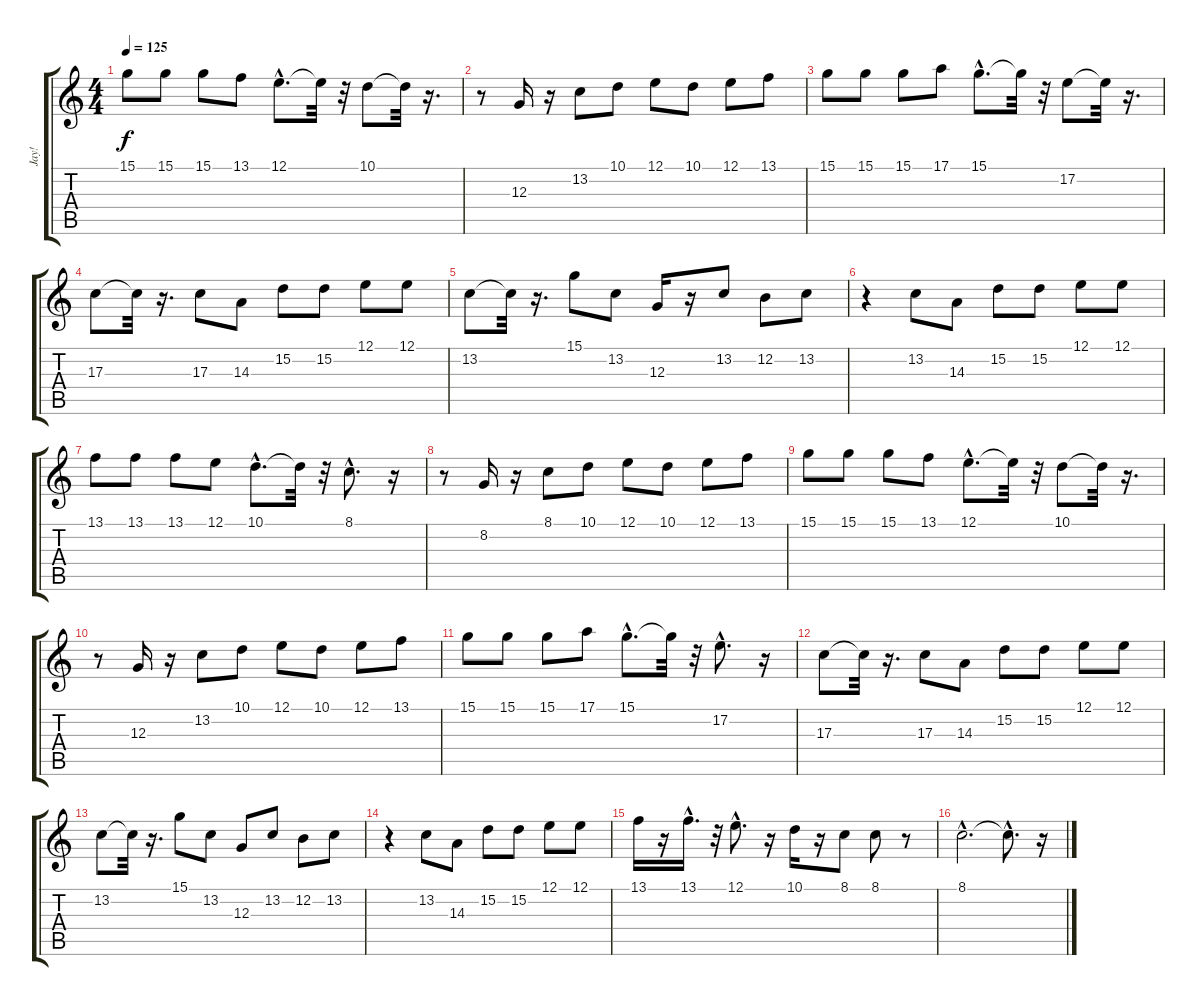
\track ("Jay!" "Jay!") {instrument altosax}
\staff {score tabs}
\tuning (E4 B3 G3 D3 A2 E2) {hide}
\ts (4 4)
\tempo 125
\clef g2
\ks c
15.1.8{dy f volume 12} 15.1.8{volume 13} 15.1.8 13.1.8 12.1{hac}.8{d volume 12} 12.1{t}.32 r.32 10.1.8{volume 11} 10.1{t}.32 r.16{d} |
r.8 12.3.16{volume 12} r.16 13.2.8{volume 12} 10.1.8{volume 13} 12.1.8 10.1.8 12.1.8 13.1.8 |
15.1.8{volume 12} 15.1.8{volume 13} 15.1.8 17.1.8 15.1{hac}.8{d volume 12} 15.1{t}.32 r.32 17.2.8{volume 12} 17.2{t}.32 r.16{d} |
17.3.8{volume 12} 17.3{t}.32 r.16{d} 17.3.8{volume 12} 14.3.8{volume 13} 15.2.8 15.2.8 12.1.8 12.1.8 |
13.2.8{volume 12} 13.2{t}.32 r.16{d} 15.1.8{volume 12} 13.2.8{volume 13} 12.3.16 r.16 13.2.8 12.2.8 13.2.8 |
r.4 13.2.8 14.3.8 15.2.8 15.2.8 12.1.8 12.1.8 |
13.1.8{volume 13} 13.1.8{volume 13} 13.1.8 12.1.8 10.1{hac}.8{d volume 11} 10.1{t}.32 r.32 8.1{hac}.8{d volume 11} r.16 |
r.8 8.2.16{volume 12} r.16 8.1.8{volume 13} 10.1.8 12.1.8{volume 12} 10.1.8{volume 13} 12.1.8{volume 12} 13.1.8{volume 12} |
15.1.8{volume 13} 15.1.8{volume 13} 15.1.8 13.1.8 12.1{hac}.8{d volume 12} 12.1{t}.32 r.32 10.1.8{volume 12} 10.1{t}.32 r.16{d} |
r.8 12.3.16{volume 12} r.16 13.2.8{volume 12} 10.1.8{volume 13} 12.1.8 10.1.8 12.1.8 13.1.8{volume 12} |
15.1.8{volume 12} 15.1.8{volume 12} 15.1.8{volume 13} 17.1.8 15.1{hac}.8{d volume 11} 15.1{t}.32 r.32 17.2{hac}.8{d volume 12} r.16 |
17.3.8{volume 12} 17.3{t}.32 r.16{d} 17.3.8{volume 12} 14.3.8{volume 13} 15.2.8 15.2.8 12.1.8 12.1.8 |
13.2.8{volume 12} 13.2{t}.32 r.16{d} 15.1.8{volume 12} 13.2.8{volume 13} 12.3.8 13.2.8 12.2.8 13.2.8 |
r.4 13.2.8 14.3.8 15.2.8 15.2.8 12.1.8 12.1.8 |
13.1.16{volume 13} r.16 13.1{hac}.16{d volume 13} r.32 12.1{hac}.8{d volume 13} r.16 10.1.16{volume 12} r.16 8.1.8{volume 12} 8.1.8{volume 11} r.8 |
8.1{hac}.2{d volume 9} 8.1{hac t}.8{d} r.16
